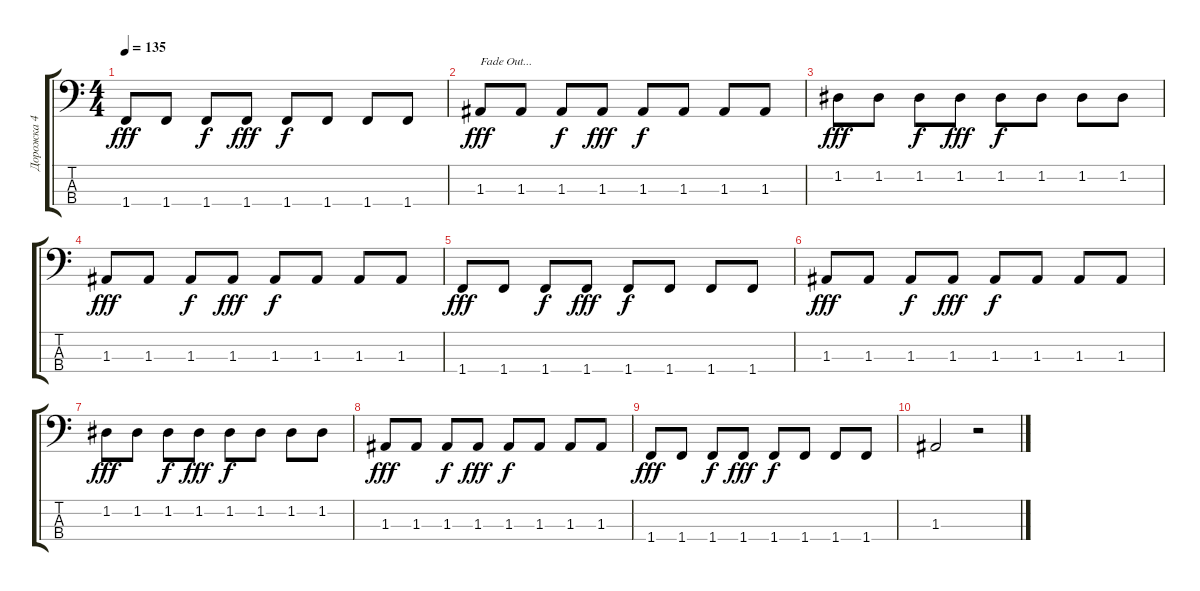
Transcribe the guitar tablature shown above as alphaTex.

\track ("Дорожка 4" "Дорожка 4") {instrument slapbass2}
\staff {score tabs}
\tuning (G2 D2 A1 E1) {hide}
\ts (4 4)
\tempo 135
\clef f4
\ks c
1.4.8{dy fff} 1.4.8 1.4.8{dy f} 1.4.8{dy fff} 1.4.8{dy f} 1.4.8 1.4.8 1.4.8 |
1.3.8{txt "Fade Out..." dy fff} 1.3.8 1.3.8{dy f} 1.3.8{dy fff} 1.3.8{dy f} 1.3.8 1.3.8 1.3.8 |
1.2.8{dy fff} 1.2.8 1.2.8{dy f} 1.2.8{dy fff} 1.2.8{dy f} 1.2.8 1.2.8 1.2.8 |
1.3.8{dy fff} 1.3.8 1.3.8{dy f} 1.3.8{dy fff} 1.3.8{dy f} 1.3.8 1.3.8 1.3.8 |
1.4.8{dy fff} 1.4.8 1.4.8{dy f} 1.4.8{dy fff} 1.4.8{dy f} 1.4.8 1.4.8 1.4.8 |
1.3.8{dy fff} 1.3.8 1.3.8{dy f} 1.3.8{dy fff} 1.3.8{dy f} 1.3.8 1.3.8 1.3.8 |
1.2.8{dy fff} 1.2.8 1.2.8{dy f} 1.2.8{dy fff} 1.2.8{dy f} 1.2.8 1.2.8 1.2.8 |
1.3.8{dy fff} 1.3.8 1.3.8{dy f} 1.3.8{dy fff} 1.3.8{dy f} 1.3.8 1.3.8 1.3.8 |
1.4.8{dy fff} 1.4.8 1.4.8{dy f} 1.4.8{dy fff} 1.4.8{dy f} 1.4.8 1.4.8 1.4.8 |
1.3.2 r.2
